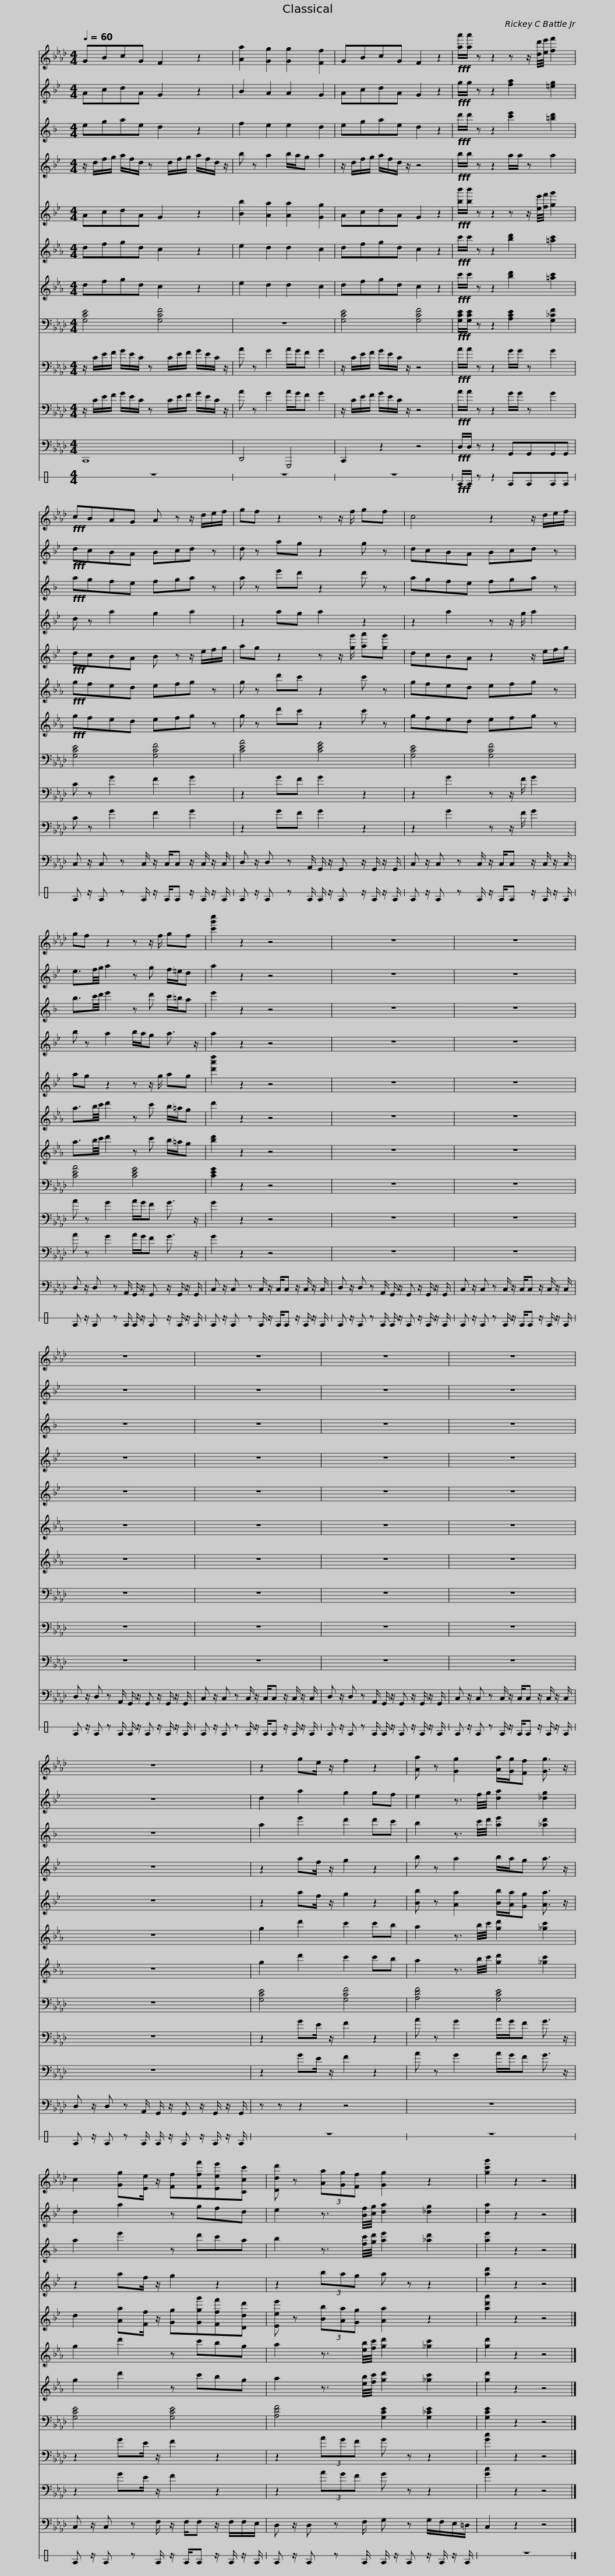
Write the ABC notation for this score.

X:1
%%score 1 2 3 4 5 6 7 8 9 10 11 12
L:1/8
Q:1/4=60
M:4/4
I:linebreak $
K:Ab
V:1 treble
V:2 treble transpose=-2
V:3 treble transpose=-9
V:4 treble transpose=-14
V:5 treble transpose=-2
V:6 treble transpose=-7
V:7 treble transpose=-7
V:8 bass
V:9 bass
V:10 bass
V:11 bass
V:12 perc stafflines=1
K:none
V:1
 GBcG F2 z2 | [Aa]2 [Gg]2 [Gg]2 [Ff]2 |$ GBcG F2 z2 |!fff! [aa']/[aa']/ z z2 z z/ [dd']/4[ee']/4 [ff']2 |!fff! cBAG A z z/ d/e/f/ |$ %5
 gf z2 z z/ f/ gf | c4 z2 z/ d/e/f/ |$ gf z2 z z/ f/ gf | [c'g'c'']2 z2 z4 |$ z8 | %10
 z8 | z8 |$ z8 | z8 | z8 |$ %15
 z8 | z2 ge/ z/ f2 z2 | [Aa] z [Gg]2 [Aa]/[Gg]/[Ff] [Gg]3/2 z/ |$ c2 [Gg][Ee]/ z/ [Ff][Fff'][Eee'][Ccc'] | [Ddd'] z (3[Aa][Gg][Ff] [Gg]2 z2 | %20
 [gc'g']2 z2 z4 |] %21
V:2
[K:Bb] AcdA G2 z2 | B2 A2 A2 G2 |$ AcdA G2 z2 |!fff! g/g/ z z2 [fa]2 [=eg]2 |!fff! dcBA Bcd z |$ %5
 d z ag z2 g z | dcBA Bcd z |$ e3/2f/4g/4 a2 z g f/=e/d | a2 z2 z4 |$ z8 | %10
 z8 | z8 |$ z8 | z8 | z8 |$ %15
 z8 | d2 a2 g2 gf | e2 z3/2 f/4g/4 [da]2 [_dg]2 |$ d2 a2 z gfd | e2 z3/2 [Bf]/4[cg]/4 [da]2 [_dg]2 | %20
 [da]2 z2 z4 |] %21
V:3
[K:F] egae d2 z2 | f2 e2 e2 d2 |$ egae d2 z2 |!fff! d'/d'/ z z2 [c'e']2 [=bd']2 |!fff! agfe fga z |$ %5
 a z e'd' z2 d' z | agfe fga z |$ b3/2c'/4d'/4 e'2 z d' c'/=b/a | e'2 z2 z4 |$ z8 | %10
 z8 | z8 |$ z8 | z8 | z8 |$ %15
 z8 | a2 e'2 d'2 d'c' | b2 z3/2 c'/4d'/4 [ae']2 [_ad']2 |$ a2 e'2 z d'c'a | b2 z3/2 [fc']/4[gd']/4 [ae']2 [_ad']2 | %20
 [ae']2 z2 z4 |] %21
V:4
[K:Bb] z/ d/f/g/ a/f/d/ z d/f/g/ a/f/d/ z/ | b z a2 b/a/g a2 |$ z/ d/f/g/ a/f/d/ z/ z4 |!fff! b/b/ z z2 a/a/ z a2 | d z a2 g2 a2 |$ %5
 z2 ag a2 z2 | z2 a2 z z/ g/ a2 |$ b z a2 b/a/g a3/2 z/ | a2 z2 z4 |$ z8 | %10
 z8 | z8 |$ z8 | z8 | z8 |$ %15
 z8 | z2 af/ z/ g2 z2 | b z a2 b/a/g a3/2 z/ |$ z2 af/ z/ g2 z2 | z2 (3bag a z z2 | %20
 [ad']2 z2 z4 |] %21
V:5
[K:Bb] AcdA G2 z2 | [Bb]2 [Aa]2 [Aa]2 [Gg]2 |$ AcdA G2 z2 |!fff! [bb']/[bb']/ z z2 z z/ [ee']/4[ff']/4 [gg']2 |!fff! dcBA B z z/ e/f/g/ |$ %5
 ag z2 z z/ [gg']/ [aa'][gg'] | dcBA z2 z/ e/f/g/ |$ ag z2 z z/ g/ ag | [d'a'd'']2 z2 z4 |$ z8 | %10
 z8 | z8 |$ z8 | z8 | z8 |$ %15
 z8 | z2 af/ z/ g2 z2 | [Bb] z [Aa]2 [Bb]/[Aa]/[Gg] [Aa]3/2 z/ |$ d2 [Aa][Ff]/ z/ [Gg][Ggg'][Fff'][Ddd'] | [Eee'] z (3[Bb][Aa][Gg] [Aa]2 z2 | %20
 [ad'a']2 z2 z4 |] %21
V:6
[K:Eb] dfgd c2 z2 | e2 d2 d2 c2 |$ dfgd c2 z2 |!fff! c'/c'/ z z2 [bd']2 [=ac']2 |!fff! gfed efg z |$ %5
 g z d'c' z2 c' z | gfed efg z |$ a3/2b/4c'/4 d'2 z c' b/=a/g | d'2 z2 z4 |$ z8 | %10
 z8 | z8 |$ z8 | z8 | z8 |$ %15
 z8 | g2 d'2 c'2 c'b | a2 z3/2 b/4c'/4 [gd']2 [_gc']2 |$ g2 d'2 z c'bg | a2 z3/2 [eb]/4[fc']/4 [gd']2 [_gc']2 | %20
 [gd']2 z2 z4 |] %21
V:7
[K:Eb] dfgd c2 z2 | e2 d2 d2 c2 |$ dfgd c2 z2 |!fff! c'/c'/ z z2 [bd']2 [=ac']2 |!fff! gfed efg z |$ %5
 g z d'c' z2 c' z | gfed efg z |$ a3/2b/4c'/4 d'2 z c' b/=a/g | [bd']2 z2 z4 |$ z8 | %10
 z8 | z8 |$ z8 | z8 | z8 |$ %15
 z8 | g2 d'2 c'2 c'b | a2 z3/2 b/4c'/4 [gd']2 [_gc']2 |$ g2 d'2 z c'bg | a2 z3/2 [eb]/4[fc']/4 [gd']2 [_gc']2 | %20
 [gd']2 z2 z4 |] %21
V:8
 [G,CE]4 [G,CF]4 | z8 |$ [G,CE]4 [G,CF]4 |!fff! [G,CE]/[G,CE]/ z z2 [A,CE]2 [G,_CF]2 | [G,CE]4 [G,CF]4 |$ %5
 [CEA]4 [CEG]4 | [G,CE]4 [G,CF]4 |$ [CEA]4 [CEG]4 | [CEG]2 z2 z4 |$ z8 | %10
 z8 | z8 |$ z8 | z8 | z8 |$ %15
 z8 | [G,CE]4 [G,CF]4 | [A,DF]4 [G,CE]4 |$ [G,CE]4 [G,CE]4 | [A,DF]4 [G,CE]2 [G,_CE]2 | %20
 [G,CE]2 z2 z4 |] %21
V:9
 z/ C/E/F/ G/E/C/ z C/E/F/ G/E/C/ z/ | A z G2 A/G/F G2 |$ z/ C/E/F/ G/E/C/ z/ z4 |!fff! A/A/ z z2 G/G/ z G2 | C z G2 F2 G2 |$ %5
 z2 GF G2 z2 | z2 G2 z z/ F/ G2 |$ A z G2 A/G/F G3/2 z/ | G2 z2 z4 |$ z8 | %10
 z8 | z8 |$ z8 | z8 | z8 |$ %15
 z8 | z2 GE/ z/ F2 z2 | A z G2 A/G/F G3/2 z/ |$ z2 GE/ z/ F2 z2 | z2 (3AGF G z z2 | %20
 [Gc]2 z2 z4 |] %21
V:10
 z/ C/E/F/ G/E/C/ z C/E/F/ G/E/C/ z/ | A z G2 A/G/F G2 |$ z/ C/E/F/ G/E/C/ z/ z4 |!fff! A/A/ z z2 G/G/ z G2 | C z G2 F2 G2 |$ %5
 z2 GF G2 z2 | z2 G2 z z/ F/ G2 |$ A z G2 A/G/F G3/2 z/ | G2 z2 z4 |$ z8 | %10
 z8 | z8 |$ z8 | z8 | z8 |$ %15
 z8 | z2 GE/ z/ F2 z2 | A z G2 A/G/F G3/2 z/ |$ z2 GE/ z/ F2 z2 | z2 (3AGF G z z2 | %20
 [Gc]2 z2 z4 |] %21
V:11
 C,,8 | D,,4 G,,,4 |$ C,,2 z2 z4 |!fff! D,/D,/ z z2 G,,G,,G,,G,, | C, z/ C, z C,/ z/ C,/C, z/ C,/ z/ C,/ |$ %5
 D, z/ D, z A,,/ G,,/ z/ G,, z/ G,,/ z/ G,,/ | C, z/ C, z C,/ z/ C,/C, z/ C,/ z/ C,/ |$ D, z/ D, z A,,/ G,,/ z/ G,, z/ G,,/ z/ G,,/ | C, z/ C, z C,/ z/ C,/C, z/ C,/ z/ C,/ |$ D, z/ D, z A,,/ G,,/ z/ G,, z/ G,,/ z/ G,,/ | %10
 C, z/ C, z C,/ z/ C,/C, z/ C,/ z/ C,/ | D, z/ D, z A,,/ G,,/ z/ G,, z/ G,,/ z/ G,,/ |$ C, z/ C, z C,/ z/ C,/C, z/ C,/ z/ C,/ | D, z/ D, z A,,/ G,,/ z/ G,, z/ G,,/ z/ G,,/ | C, z/ C, z C,/ z/ C,/C, z/ C,/ z/ C,/ |$ %15
 D, z/ D, z A,,/ G,,/ z/ G,, z/ G,,/ z/ G,,/ | z z z2 z4 | z8 |$ C, z/ C, z F,/ z/ F,/F, z/ F,/F,/E,/ | D, z/ D, z F,/ G, z G,/F,/E,/=D,/ | %20
 C,2 z2 z4 |] %21
V:12
[K:C] z8 | z8 |$ z8 |!fff! E/E/ z z2 EEEE | E z/ E z E/ z/ E/E z/ E/ z/ E/ |$ %5
 E z/ E z E/ E/ z/ E z/ E/ z/ E/ | E z/ E z E/ z/ E/E z/ E/ z/ E/ |$ E z/ E z E/ E/ z/ E z/ E/ z/ E/ | E z/ E z E/ z/ E/E z/ E/ z/ E/ |$ E z/ E z E/ E/ z/ E z/ E/ z/ E/ | %10
 E z/ E z E/ z/ E/E z/ E/ z/ E/ | E z/ E z E/ E/ z/ E z/ E/ z/ E/ |$ E z/ E z E/ z/ E/E z/ E/ z/ E/ | E z/ E z E/ E/ z/ E z/ E/ z/ E/ | E z/ E z E/ z/ E/E z/ E/ z/ E/ |$ %15
 E z/ E z E/ E/ z/ E z/ E/ z/ E/ | z8 | z8 |$ E z/ E z E/ z/ E/E z/ E/ z/ E/ | E z/ E z E/ E/ z/ E z/ E/ z/ E/ | %20
 z8 |] %21
